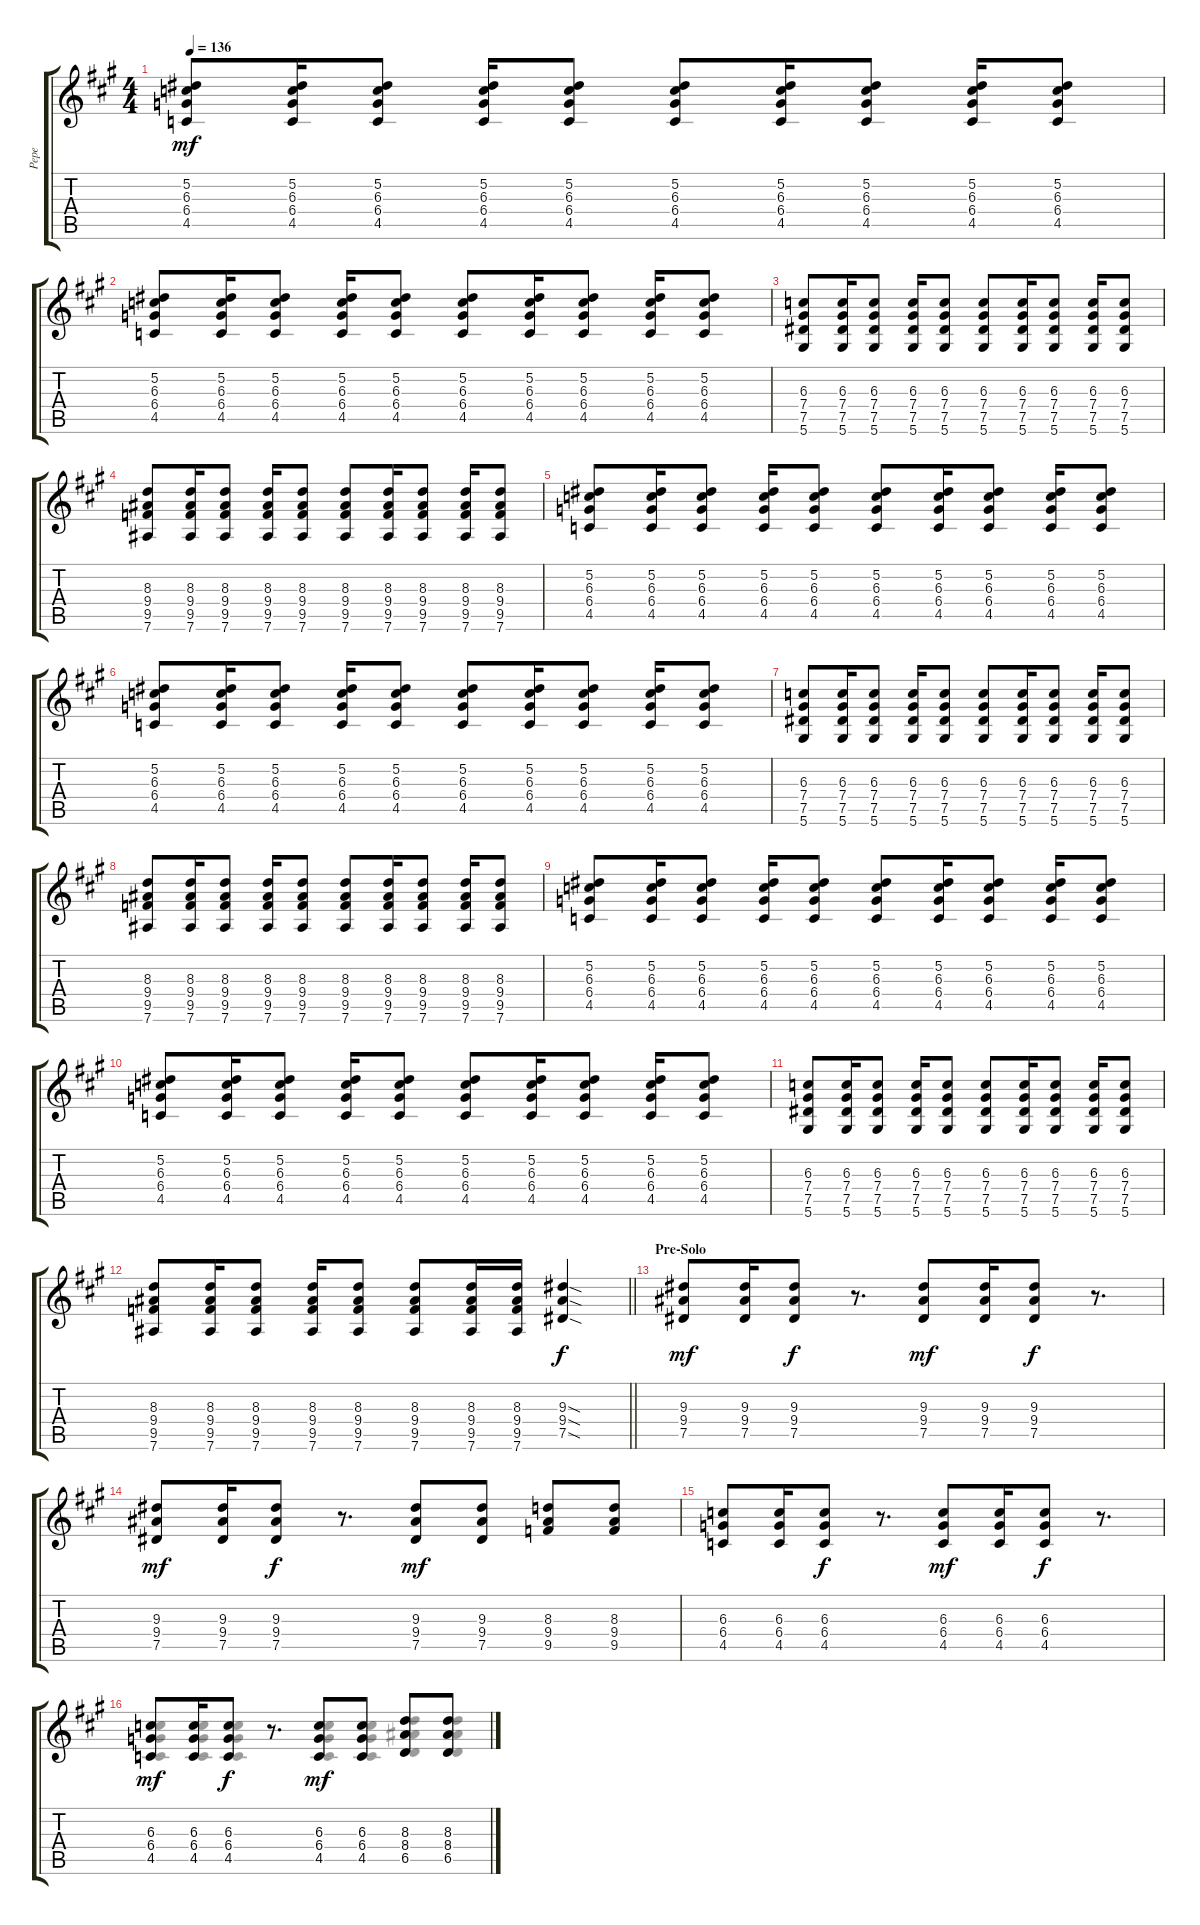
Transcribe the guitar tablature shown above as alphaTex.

\track ("Pepe" "Pepe") {instrument distortionguitar}
\staff {score tabs}
\tuning (Eb4 Bb3 Gb3 Db3 Ab2 Eb2) {hide}
\voice
\ts (4 4)
\tempo 136
\clef g2
\ks a
(5.2 6.3 6.4 4.5).8{dy mf} (5.2 6.3 6.4 4.5).16 (5.2 6.3 6.4 4.5).8 (5.2 6.3 6.4 4.5).16 (5.2 6.3 6.4 4.5).8 (5.2 6.3 6.4 4.5).8 (5.2 6.3 6.4 4.5).16 (5.2 6.3 6.4 4.5).8 (5.2 6.3 6.4 4.5).16 (5.2 6.3 6.4 4.5).8 |
(5.2 6.3 6.4 4.5).8 (5.2 6.3 6.4 4.5).16 (5.2 6.3 6.4 4.5).8 (5.2 6.3 6.4 4.5).16 (5.2 6.3 6.4 4.5).8 (5.2 6.3 6.4 4.5).8 (5.2 6.3 6.4 4.5).16 (5.2 6.3 6.4 4.5).8 (5.2 6.3 6.4 4.5).16 (5.2 6.3 6.4 4.5).8 |
(6.3 7.4 7.5 5.6).8 (6.3 7.4 7.5 5.6).16 (6.3 7.4 7.5 5.6).8 (6.3 7.4 7.5 5.6).16 (6.3 7.4 7.5 5.6).8 (6.3 7.4 7.5 5.6).8 (6.3 7.4 7.5 5.6).16 (6.3 7.4 7.5 5.6).8 (6.3 7.4 7.5 5.6).16 (6.3 7.4 7.5 5.6).8 |
(8.3 9.4 9.5 7.6).8 (8.3 9.4 9.5 7.6).16 (8.3 9.4 9.5 7.6).8 (8.3 9.4 9.5 7.6).16 (8.3 9.4 9.5 7.6).8 (8.3 9.4 9.5 7.6).8 (8.3 9.4 9.5 7.6).16 (8.3 9.4 9.5 7.6).8 (8.3 9.4 9.5 7.6).16 (8.3 9.4 9.5 7.6).8 |
(5.2 6.3 6.4 4.5).8 (5.2 6.3 6.4 4.5).16 (5.2 6.3 6.4 4.5).8 (5.2 6.3 6.4 4.5).16 (5.2 6.3 6.4 4.5).8 (5.2 6.3 6.4 4.5).8 (5.2 6.3 6.4 4.5).16 (5.2 6.3 6.4 4.5).8 (5.2 6.3 6.4 4.5).16 (5.2 6.3 6.4 4.5).8 |
(5.2 6.3 6.4 4.5).8 (5.2 6.3 6.4 4.5).16 (5.2 6.3 6.4 4.5).8 (5.2 6.3 6.4 4.5).16 (5.2 6.3 6.4 4.5).8 (5.2 6.3 6.4 4.5).8 (5.2 6.3 6.4 4.5).16 (5.2 6.3 6.4 4.5).8 (5.2 6.3 6.4 4.5).16 (5.2 6.3 6.4 4.5).8 |
(6.3 7.4 7.5 5.6).8 (6.3 7.4 7.5 5.6).16 (6.3 7.4 7.5 5.6).8 (6.3 7.4 7.5 5.6).16 (6.3 7.4 7.5 5.6).8 (6.3 7.4 7.5 5.6).8 (6.3 7.4 7.5 5.6).16 (6.3 7.4 7.5 5.6).8 (6.3 7.4 7.5 5.6).16 (6.3 7.4 7.5 5.6).8 |
(8.3 9.4 9.5 7.6).8 (8.3 9.4 9.5 7.6).16 (8.3 9.4 9.5 7.6).8 (8.3 9.4 9.5 7.6).16 (8.3 9.4 9.5 7.6).8 (8.3 9.4 9.5 7.6).8 (8.3 9.4 9.5 7.6).16 (8.3 9.4 9.5 7.6).8 (8.3 9.4 9.5 7.6).16 (8.3 9.4 9.5 7.6).8 |
(5.2 6.3 6.4 4.5).8 (5.2 6.3 6.4 4.5).16 (5.2 6.3 6.4 4.5).8 (5.2 6.3 6.4 4.5).16 (5.2 6.3 6.4 4.5).8 (5.2 6.3 6.4 4.5).8 (5.2 6.3 6.4 4.5).16 (5.2 6.3 6.4 4.5).8 (5.2 6.3 6.4 4.5).16 (5.2 6.3 6.4 4.5).8 |
(5.2 6.3 6.4 4.5).8 (5.2 6.3 6.4 4.5).16 (5.2 6.3 6.4 4.5).8 (5.2 6.3 6.4 4.5).16 (5.2 6.3 6.4 4.5).8 (5.2 6.3 6.4 4.5).8 (5.2 6.3 6.4 4.5).16 (5.2 6.3 6.4 4.5).8 (5.2 6.3 6.4 4.5).16 (5.2 6.3 6.4 4.5).8 |
(6.3 7.4 7.5 5.6).8 (6.3 7.4 7.5 5.6).16 (6.3 7.4 7.5 5.6).8 (6.3 7.4 7.5 5.6).16 (6.3 7.4 7.5 5.6).8 (6.3 7.4 7.5 5.6).8 (6.3 7.4 7.5 5.6).16 (6.3 7.4 7.5 5.6).8 (6.3 7.4 7.5 5.6).16 (6.3 7.4 7.5 5.6).8 |
\barLineRight lightlight
(8.3 9.4 9.5 7.6).8 (8.3 9.4 9.5 7.6).16 (8.3 9.4 9.5 7.6).8 (8.3 9.4 9.5 7.6).16 (8.3 9.4 9.5 7.6).8 (8.3 9.4 9.5 7.6).8 (8.3 9.4 9.5 7.6).16 (8.3 9.4 9.5 7.6).16 (9.3{sod} 9.4{sod} 7.5{sod}).4{dy f} |
\section ("" "Pre-Solo")
(9.3 9.4 7.5).8{dy mf} (9.3 9.4 7.5).16 (9.3 9.4 7.5).8{dy f} r.8{d} (9.3 9.4 7.5).8{dy mf} (9.3 9.4 7.5).16 (9.3 9.4 7.5).8{dy f} r.8{d} |
(9.3 9.4 7.5).8{dy mf} (9.3 9.4 7.5).16 (9.3 9.4 7.5).8{dy f} r.8{d} (9.3 9.4 7.5).8{dy mf} (9.3 9.4 7.5).8 (8.3 9.4 9.5).8 (8.3 9.4 9.5).8 |
(6.3 6.4 4.5).8 (6.3 6.4 4.5).16 (6.3 6.4 4.5).8{dy f} r.8{d} (6.3 6.4 4.5).8{dy mf} (6.3 6.4 4.5).16 (6.3 6.4 4.5).8{dy f} r.8{d} |
(6.3 6.4 4.5).8{dy mf} (6.3 6.4 4.5).16 (6.3 6.4 4.5).8{dy f} r.8{d} (6.3 6.4 4.5).8{dy mf} (6.3 6.4 4.5).8 (8.3 8.4 6.5).8 (8.3 8.4 6.5).8
\voice
\clef g2
\ottava regular
\simile none
\ks a
|
|
|
|
|
|
|
|
|
|
|
\barLineRight lightlight
|
|
|
|
(6.3 6.4 4.5).8{dy mf beam Up} (6.3 6.4 4.5).16{beam Up} (6.3 6.4 4.5).8{dy f beam Up} r.8{d} (6.3 6.4 4.5).8{dy mf beam Up} (6.3 6.4 4.5).8{beam Up} (8.3 9.4 6.5).8{beam Up} (8.3 9.4 6.5).8{beam Up}
